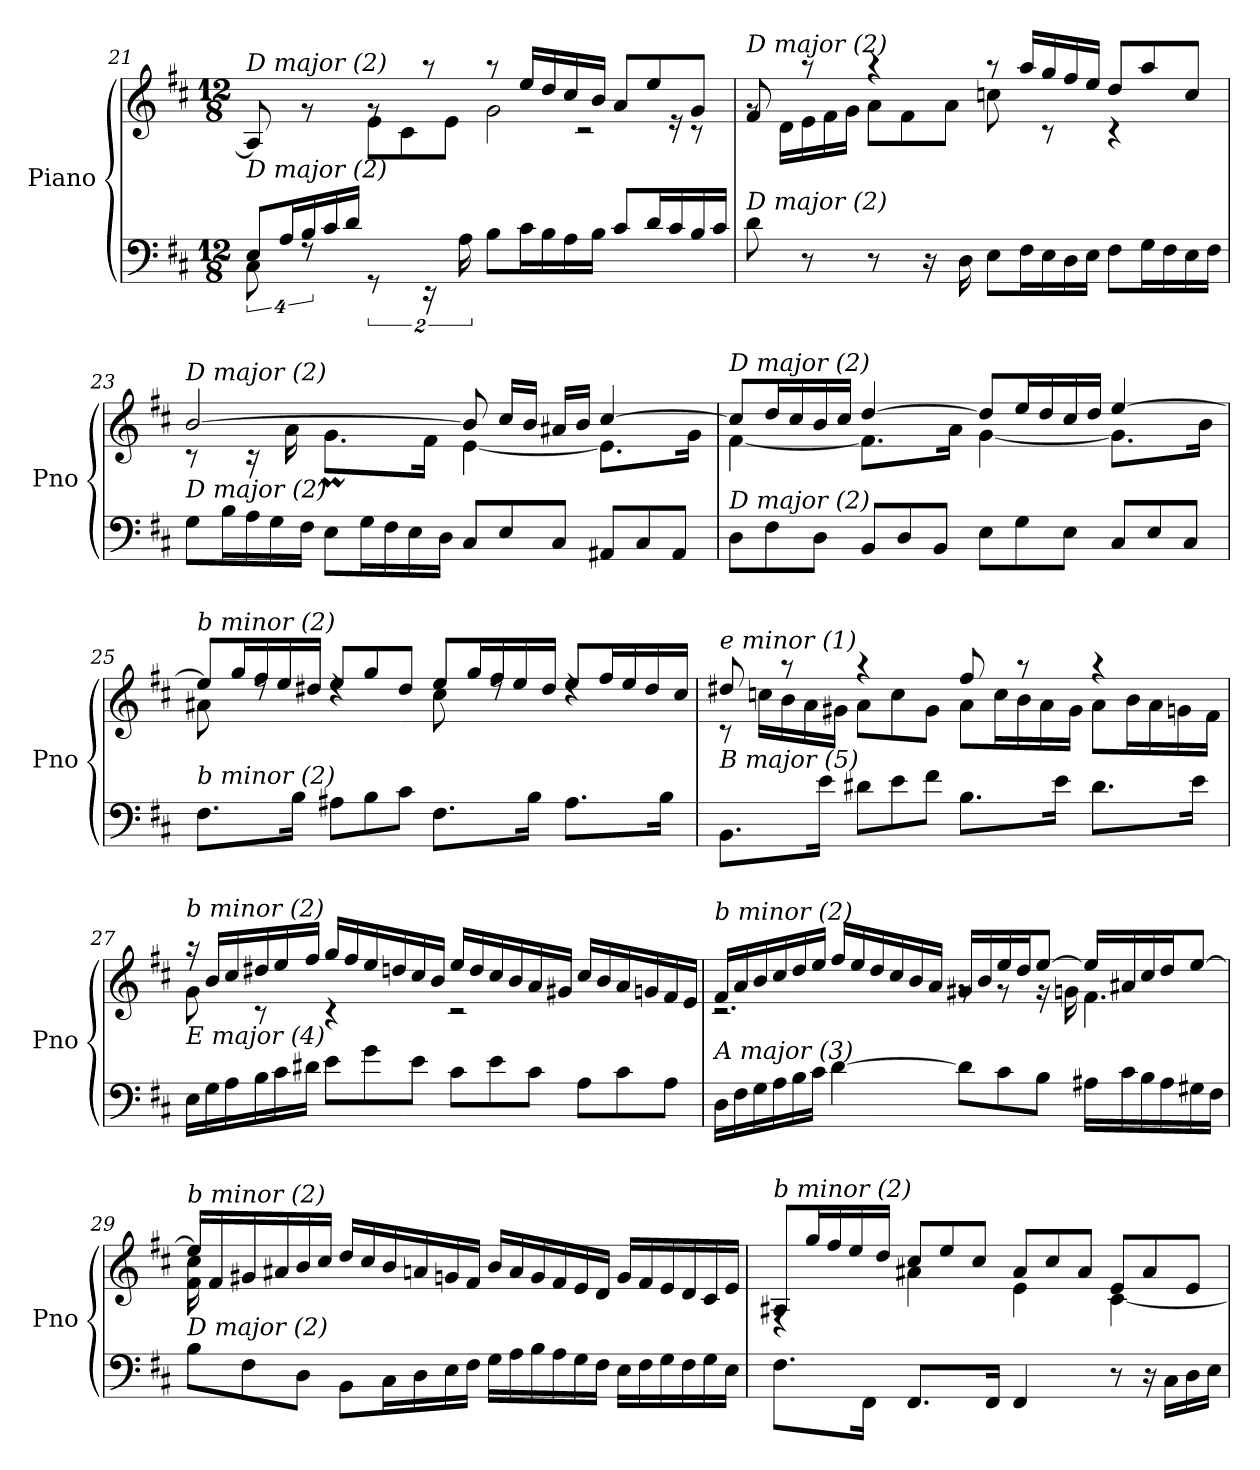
**kern	**kern
*part1	*part1
*staff2	*staff1
*I"Piano	*
*I'Pno	*
*clefF4	*clefG2
*k[f#c#]	*k[f#c#]
*D:	*D:
*M12/8	*M12/8
=21	=21
*^	*
*	*	*Xtuplet
*	*	*^
!	!	!LO:TX:i:t=D major (2)	!
!LO:TX:i:t=D major (2)	!	!	!
8E/L	16%3C#\	16%3A/]	8%3ryy
16A/L	.	.	.
16B/	16%3rF	16%3rg	.
16c#/	.	.	.
16d/JJ	.	.	.
16%3rGG	8%3rEEyy	16%3rg	8e\L
.	.	.	8c#\
32%3rEE	.	16%3raa	.
.	.	.	8e\J
32%3A\	.	.	.
8B\L	8%3rEEyy	8raa	32%9g\
16c#\L	.	16ee/LL	.
16B\	.	16dd/	.
16A\	.	16cc#/	.
.	.	.	32%9rc
16B\JJ	.	16b/JJ	.
8c#/L	8%3rEEyy	8a/L	.
16d/L	.	8ee/	.
16c#/	.	.	16r
16B/	.	8g/J	8r
16c#/JJ	.	.	.
*v	*v	*	*
!!LO:LB:g=z	!!
=22	=22	=22
*Xtuplet	*	*
!	!LO:TX:i:t=D major (2)	!
!LO:TX:i:t=D major (2)	!	!
16%3d\	16%3f#/	8rg
.	.	16d\LL
16%3r	16%3raa	16e\
.	.	16f#\
.	.	16g\JJ
16%3r	8%3raa	8a\L
.	.	8f#\
32%3r	.	.
.	.	8a\J
32%3D\	.	.
8E\L	8raa	16%3ccn\
16F#\L	16aa/LL	.
16E\	16gg/	16%3rc
16D\	16ff#/	.
16E\JJ	16ee/JJ	.
8F#\L	8dd/L	8%3rc
16G\L	8aa/	.
16F#\	.	.
16E\	8cc/J	.
16F#\JJ	.	.
=23	=23	=23
!	!LO:TX:i:t=D major (2)	!
!LO:TX:i:t=D major (2)	!	!
8G\L	[4%3b/	16%3rc
16B\L	.	.
16A\	.	32%3rc
16G\	.	.
.	.	32%3a\
16F#\JJ	.	.
8E\L	.	16%3.gM\L
16G\L	.	.
16F#\	.	.
16E\	.	.
.	.	32%3f#\Jk
16D\JJ	.	.
8C#/L	8b/]	[8%3e\
8E/	16cc#/LL	.
.	16b/JJ	.
8C#/J	16a#X/LL	.
.	16b/JJ	.
8AA#X/L	[8%3cc#/	16%3.e\L]
8C#/	.	.
8AA#/J	.	.
.	.	32%3g\Jk
!!LO:PB:g=z	!!
=24	=24	=24
!	!LO:TX:i:t=D major (2)	!
!LO:TX:i:t=D major (2)	!	!
8D\L	8cc#/L]	[8%3f#\
8F#\	16dd/L	.
.	16cc#/	.
8D\J	16b/	.
.	16cc#/JJ	.
8BB/L	[8%3dd/	16%3.f#\L]
8D/	.	.
8BB/J	.	.
.	.	32%3a\Jk
8E\L	8dd/L]	[8%3g\
8G\	16ee/L	.
.	16dd/	.
8E\J	16cc#/	.
.	16dd/JJ	.
8C#/L	[8%3ee/	16%3.g\L]
8E/	.	.
8C#/J	.	.
.	.	32%3b\Jk
=25	=25	=25
!	!LO:TX:i:t=b minor (2)	!
!LO:TX:i:t=b minor (2)	!	!
16%3.F#\L	8ee/L]	16%3a#X\
.	16gg/L	.
.	16ff#/	16%3rdd
.	16ee/	.
32%3B\Jk	.	.
.	16dd#X/JJ	.
8A#X\L	8ee/L	8%3rdd
8B\	8gg/	.
8c#\J	8dd#/J	.
16%3.F#\L	8ee/L	16%3cc#\
.	16gg/L	.
.	16ff#/	16%3rdd
.	16ee/	.
32%3B\Jk	.	.
.	16dd#/JJ	.
16%3.A#\L	8ee/L	8%3rdd
.	16ff#/L	.
.	16ee/	.
.	16dd#/	.
32%3B\Jk	.	.
.	16cc#/JJ	.
!!LO:LB:g=z	!!
=26	=26	=26
!	!LO:TX:i:t=e minor (1)	!
!LO:TX:i:t=B major (5)	!	!
16%3.BB\L	16%3dd#X/	8rc
.	.	16ccn\LL
.	16%3raa	16b\
.	.	16a\
32%3e\Jk	.	.
.	.	16g#X\JJ
8d#X\L	8%3raa	8a\L
8e\	.	8cc\
8f#\J	.	8g#\J
16%3.B\L	16%3ff#/	8a\L
.	.	16cc\L
.	16%3raa	16b\
.	.	16a\
32%3e\Jk	.	.
.	.	16g#\JJ
16%3.d#\L	8%3raa	8a\L
.	.	16b\L
.	.	16a\
.	.	16gn\
32%3e\Jk	.	.
.	.	16f#\JJ
!!LO:LB:g=z	!!
=27	=27	=27
!	!LO:TX:i:t=b minor (2)	!
!LO:TX:i:t=E major (4)	!	!
16E\LL	16raa	16%3g\
16G\	16b/LL	.
16A\	16cc#/	.
16B\	16dd#X/	16%3rc
16c#\	16ee/	.
16d#X\JJ	16ff#/JJ	.
8e\L	16gg/LL	8%3rc
.	16ff#/	.
8g\	16ee/	.
.	16ddn/	.
8e\J	16cc#/	.
.	16b/JJ	.
8c#\L	16ee/LL	4%3rc
.	16dd/	.
8e\	16cc#/	.
.	16b/	.
8c#\J	16a/	.
.	16g#X/JJ	.
8A\L	16cc#/LL	.
.	16b/	.
8c#\	16a/	.
.	16gn/	.
8A\J	16f#/	.
.	16e/JJ	.
!!LO:LB:g=z	!!
=28	=28	=28
!	!LO:TX:i:t=b minor (2)	!
!LO:TX:i:t=A major (3)	!	!
16D\LL	16f#/LL	2.rc
16F#\	16a/	.
16G\	16b/	.
16A\	16cc#/	.
16B\	16dd/	.
16c#\JJ	16ee/JJ	.
[8%3d\	16ff#/LL	.
.	16ee/	.
.	16dd/	.
.	16cc#/	.
.	16b/	.
.	16a/JJ	.
8d\L]	16g#X/LL	8rg
.	16b/	.
8c#\	16ee/	8rg
.	16dd/J	.
8B\J	[8ee/J	16rg
.	.	16gn\
16A#X\LL	16ee/LL]	4.f#\
16c#\	16a#X/	.
16B\	16cc#/	.
16A#\	16dd/J	.
16G#X\	[8ee/J	.
16F#\JJ	.	.
!!LO:LB:g=z	!!
=29	=29	=29
*^	*	*
!	!	!LO:TX:i:t=b minor (2)	!
!LO:TX:i:t=D major (2)	!	!	!
16ryy	8B\L	16ee/LL]	16f#\ 16cc#\
1ryy	.	16f#/	1ryy
.	8F#\	16g#X/	.
.	.	16a#X/	.
.	8D\J	16b/	.
.	.	16cc#/JJ	.
.	8BB\L	16dd/LL	.
.	.	16cc#/	.
.	16C#\L	16b/	.
.	16D\	16an/	.
.	16E\	16gn/	.
.	16F#\JJ	16f#/JJ	.
.	16G\LL	16b/LL	.
.	16A\	16a/	.
.	16B\	16g/	.
.	16A\	16f#/	.
.	16G\	16e/	.
4..ryy	16F#\JJ	16d/JJ	4..ryy
.	16E\LL	16g/LL	.
.	16F#\	16f#/	.
.	16G\	16e/	.
.	16F#\	16d/	.
.	16G\	16c#/	.
.	16E\JJ	16e/JJ	.
!!LO:PB:g=z	!!
=30	=30	=30	=30
!	!	!LO:TX:i:t=b minor (2)	!
!LO:TX:i:t=D major (2)	!	!	!
*v	*v	*	*
16%3.F#\L	8A#X/L	8%3rF
.	16gg/L	.
.	16ff#/	.
.	16ee/	.
32%3FF#\Jk	.	.
.	16dd/JJ	.
16%3.FF#/L	8cc#/L	8%3a#X\
.	8ee/	.
.	8cc#/J	.
32%3FF#/Jk	.	.
8%3FF#/	8a#/L	8%3e\
.	8cc#/	.
.	8a#/J	.
8r	8e/L	[8%3c#\
16r	8a#/	.
16C#\LL	.	.
16D\	8e/J	.
16E\JJ	.	.
*	*v	*v
=	=
*-	*-
